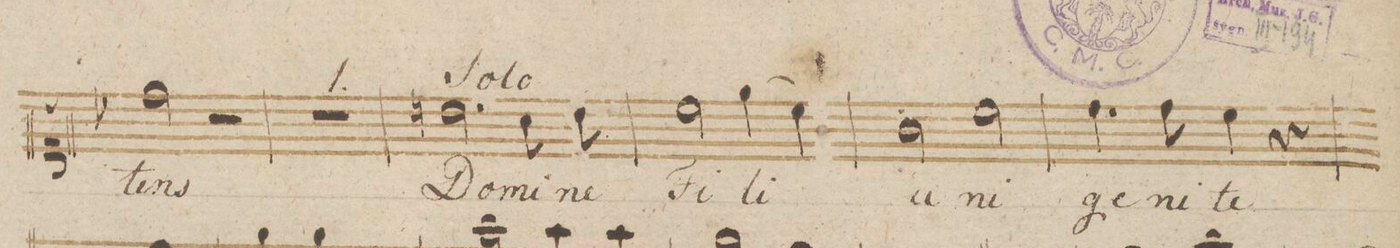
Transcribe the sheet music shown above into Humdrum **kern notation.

**kern	**text	**dynam
*I"Canto	*	*
*clefC1	*	*
*k[b-]	*	*
*met(c)	*	*
*M4/4	*	*
2dd\	-tens	.
2r	.	.
=48	=48	=48
1r	.	.
=49	=49	=49
2.bn\	Do-	.
8a\	-mi-	.
8b\	-ne	.
=50	=50	=50
2cc\	Fi-	.
(>4ee\	-li	.
4cc\)	.	.
=51	=51	=51
2g\	u-	.
2cc\	-ni-	.
=52	=52	=52
4.dd\	-ge-	.
8dd\	-ni-	.
4cc\	-tu	.
4r	.	.
=53	=53	=53
*-	*-	*-
